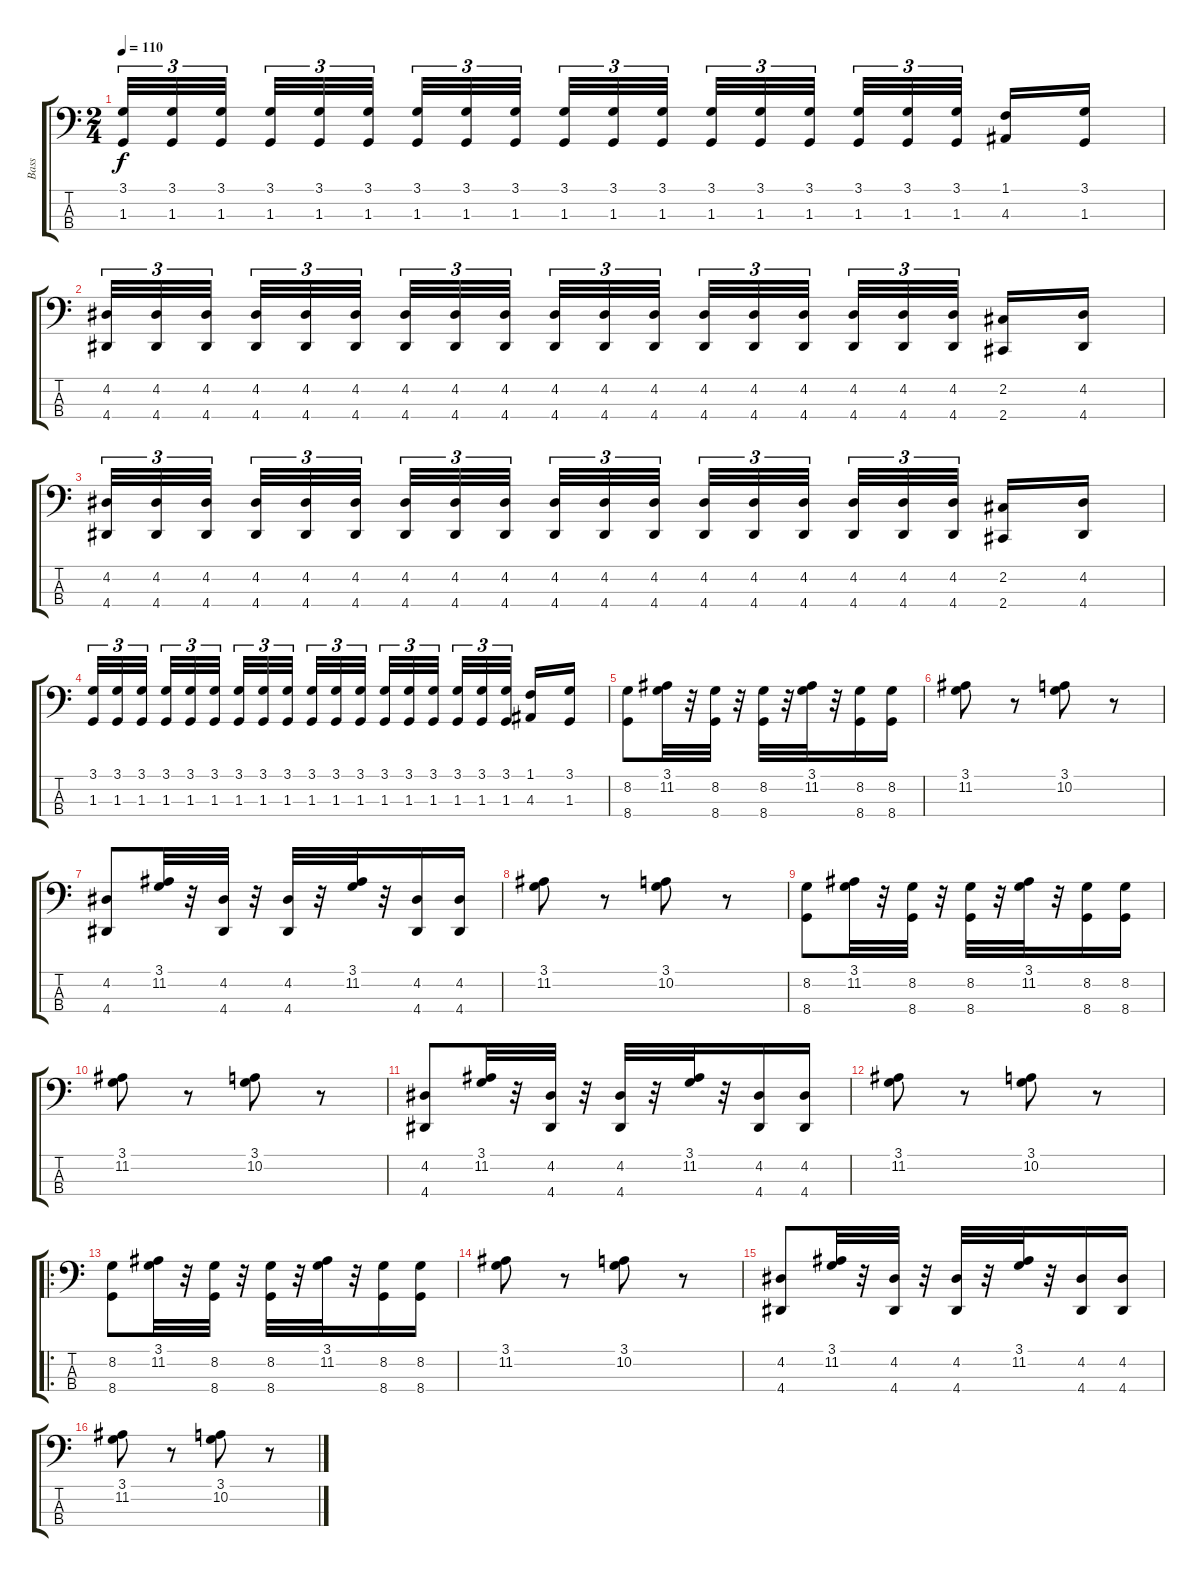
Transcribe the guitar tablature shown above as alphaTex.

\track ("Bass" "Bass") {instrument electricbasspick}
\staff {score tabs}
\tuning (E2 B1 Gb1 B0) {hide}
\ts (2 4)
\tempo 110
\clef f4
\ks c
(3.1 1.3).32{tu (3 2) dy f} (3.1 1.3).32{tu (3 2)} (3.1 1.3).32{tu (3 2)} (3.1 1.3).32{tu (3 2)} (3.1 1.3).32{tu (3 2)} (3.1 1.3).32{tu (3 2)} (3.1 1.3).32{tu (3 2)} (3.1 1.3).32{tu (3 2)} (3.1 1.3).32{tu (3 2)} (3.1 1.3).32{tu (3 2)} (3.1 1.3).32{tu (3 2)} (3.1 1.3).32{tu (3 2)} (3.1 1.3).32{tu (3 2)} (3.1 1.3).32{tu (3 2)} (3.1 1.3).32{tu (3 2)} (3.1 1.3).32{tu (3 2)} (3.1 1.3).32{tu (3 2)} (3.1 1.3).32{tu (3 2)} (1.1 4.3).16 (3.1 1.3).16 |
(4.2 4.4).32{tu (3 2)} (4.2 4.4).32{tu (3 2)} (4.2 4.4).32{tu (3 2)} (4.2 4.4).32{tu (3 2)} (4.2 4.4).32{tu (3 2)} (4.2 4.4).32{tu (3 2)} (4.2 4.4).32{tu (3 2)} (4.2 4.4).32{tu (3 2)} (4.2 4.4).32{tu (3 2)} (4.2 4.4).32{tu (3 2)} (4.2 4.4).32{tu (3 2)} (4.2 4.4).32{tu (3 2)} (4.2 4.4).32{tu (3 2)} (4.2 4.4).32{tu (3 2)} (4.2 4.4).32{tu (3 2)} (4.2 4.4).32{tu (3 2)} (4.2 4.4).32{tu (3 2)} (4.2 4.4).32{tu (3 2)} (2.2 2.4).16 (4.2 4.4).16 |
(4.2 4.4).32{tu (3 2)} (4.2 4.4).32{tu (3 2)} (4.2 4.4).32{tu (3 2)} (4.2 4.4).32{tu (3 2)} (4.2 4.4).32{tu (3 2)} (4.2 4.4).32{tu (3 2)} (4.2 4.4).32{tu (3 2)} (4.2 4.4).32{tu (3 2)} (4.2 4.4).32{tu (3 2)} (4.2 4.4).32{tu (3 2)} (4.2 4.4).32{tu (3 2)} (4.2 4.4).32{tu (3 2)} (4.2 4.4).32{tu (3 2)} (4.2 4.4).32{tu (3 2)} (4.2 4.4).32{tu (3 2)} (4.2 4.4).32{tu (3 2)} (4.2 4.4).32{tu (3 2)} (4.2 4.4).32{tu (3 2)} (2.2 2.4).16 (4.2 4.4).16 |
(3.1 1.3).32{tu (3 2)} (3.1 1.3).32{tu (3 2)} (3.1 1.3).32{tu (3 2)} (3.1 1.3).32{tu (3 2)} (3.1 1.3).32{tu (3 2)} (3.1 1.3).32{tu (3 2)} (3.1 1.3).32{tu (3 2)} (3.1 1.3).32{tu (3 2)} (3.1 1.3).32{tu (3 2)} (3.1 1.3).32{tu (3 2)} (3.1 1.3).32{tu (3 2)} (3.1 1.3).32{tu (3 2)} (3.1 1.3).32{tu (3 2)} (3.1 1.3).32{tu (3 2)} (3.1 1.3).32{tu (3 2)} (3.1 1.3).32{tu (3 2)} (3.1 1.3).32{tu (3 2)} (3.1 1.3).32{tu (3 2)} (1.1 4.3).16 (3.1 1.3).16 |
(8.2 8.4).8 (3.1 11.2).32 r.32 (8.2 8.4).32 r.32 (8.2 8.4).32 r.32 (3.1 11.2).32 r.32 (8.2 8.4).16 (8.2 8.4).16 |
(3.1 11.2).8 r.8 (3.1 10.2).8 r.8 |
(4.2 4.4).8 (3.1 11.2).32 r.32 (4.2 4.4).32 r.32 (4.2 4.4).32 r.32 (3.1 11.2).32 r.32 (4.2 4.4).16 (4.2 4.4).16 |
(3.1 11.2).8 r.8 (3.1 10.2).8 r.8 |
(8.2 8.4).8 (3.1 11.2).32 r.32 (8.2 8.4).32 r.32 (8.2 8.4).32 r.32 (3.1 11.2).32 r.32 (8.2 8.4).16 (8.2 8.4).16 |
(3.1 11.2).8 r.8 (3.1 10.2).8 r.8 |
(4.2 4.4).8 (3.1 11.2).32 r.32 (4.2 4.4).32 r.32 (4.2 4.4).32 r.32 (3.1 11.2).32 r.32 (4.2 4.4).16 (4.2 4.4).16 |
(3.1 11.2).8 r.8 (3.1 10.2).8 r.8 |
\ro
(8.2 8.4).8 (3.1 11.2).32 r.32 (8.2 8.4).32 r.32 (8.2 8.4).32 r.32 (3.1 11.2).32 r.32 (8.2 8.4).16 (8.2 8.4).16 |
(3.1 11.2).8 r.8 (3.1 10.2).8 r.8 |
(4.2 4.4).8 (3.1 11.2).32 r.32 (4.2 4.4).32 r.32 (4.2 4.4).32 r.32 (3.1 11.2).32 r.32 (4.2 4.4).16 (4.2 4.4).16 |
(3.1 11.2).8 r.8 (3.1 10.2).8 r.8
